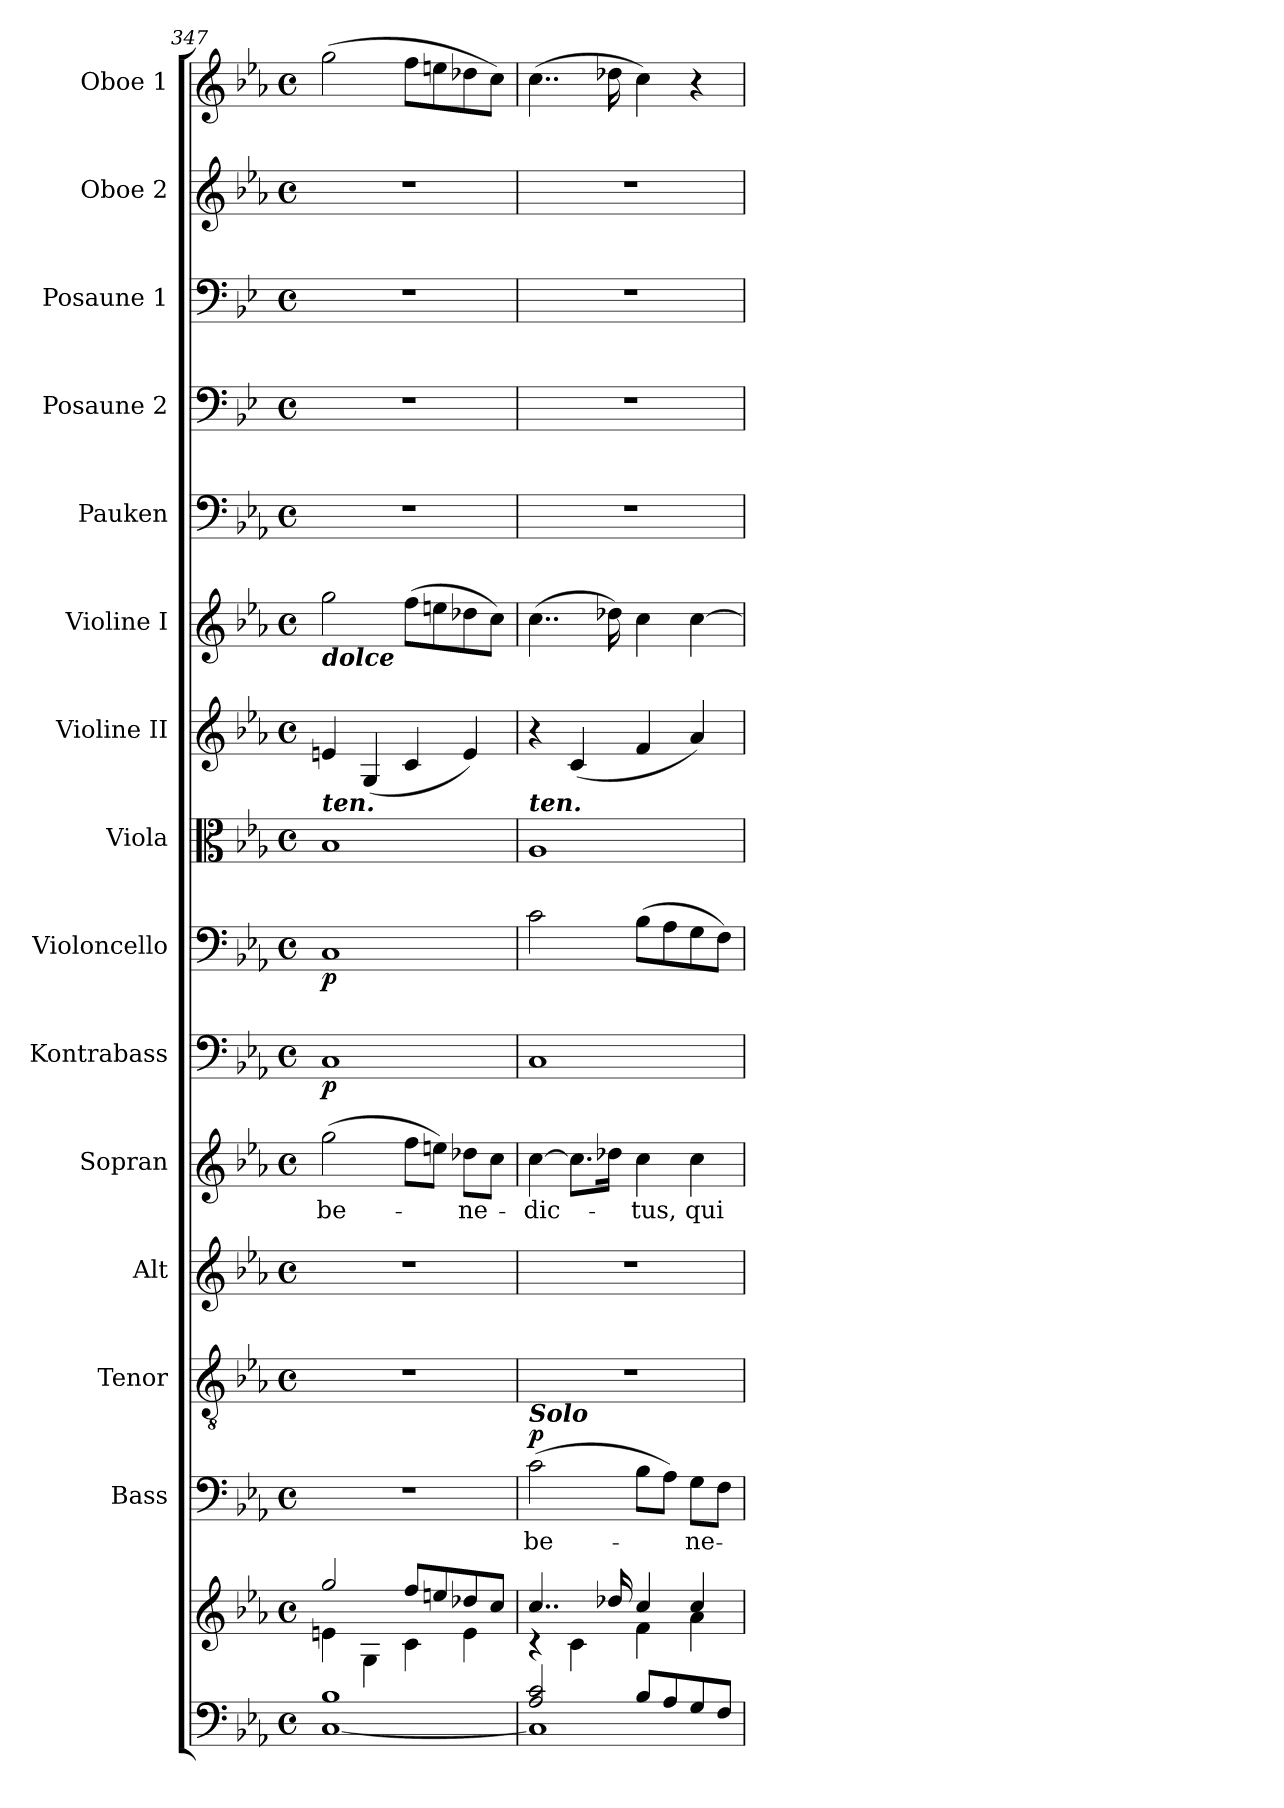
**kern	**kern	**kern	**text	**dynam	**kern	**kern	**kern	**text	**kern	**dynam	**kern	**dynam	**kern	**kern	**kern	**kern	**kern	**kern	**kern	**kern
*part15	*part15	*part14	*part14	*part14	*part13	*part12	*part11	*part11	*part10	*part10	*part9	*part9	*part8	*part7	*part6	*part5	*part4	*part3	*part2	*part1
*staff16	*staff15	*staff14	*staff14	*staff14	*staff13	*staff12	*staff11	*staff11	*staff10	*staff10	*staff9	*staff9	*staff8	*staff7	*staff6	*staff5	*staff4	*staff3	*staff2	*staff1
*	*	*I"Bass	*	*	*I"Tenor	*I"Alt	*I"Sopran	*	*I"Kontrabass	*	*I"Violoncello	*	*I"Viola	*I"Violine II	*I"Violine I	*I"Pauken	*I"Posaune 2	*I"Posaune 1	*I"Oboe 2	*I"Oboe 1
*	*	*I'B.	*	*	*I'T.	*I'A.	*I'S.	*	*I'Kb.	*	*I'Vc.	*	*I'Vla.	*I'Vl. II	*I'Vl. I	*I'Pk.	*I'Pos. 2	*I'Pos. 1	*I'Ob. 2	*I'Ob. 1
*clefF4	*clefG2	*clefF4	*	*	*clefGv2	*clefG2	*clefG2	*	*clefF4	*	*clefF4	*	*clefC3	*clefG2	*clefG2	*clefF4	*clefF4	*clefF4	*clefG2	*clefG2
*	*	*	*	*	*	*	*	*	*ITrd7c12	*	*	*	*	*	*	*	*ITrd4c7	*ITrd4c7	*	*
*k[b-e-a-]	*k[b-e-a-]	*k[b-e-a-]	*	*	*k[b-e-a-]	*k[b-e-a-]	*k[b-e-a-]	*	*k[b-e-a-]	*	*k[b-e-a-]	*	*k[b-e-a-]	*k[b-e-a-]	*k[b-e-a-]	*k[b-e-a-]	*k[b-e-a-]	*k[b-e-a-]	*k[b-e-a-]	*k[b-e-a-]
*E-:	*E-:	*E-:	*	*	*E-:	*E-:	*E-:	*	*E-:	*	*E-:	*	*E-:	*E-:	*E-:	*E-:	*E-:	*E-:	*E-:	*E-:
*M4/4	*M4/4	*M4/4	*	*	*M4/4	*M4/4	*M4/4	*	*M4/4	*	*M4/4	*	*M4/4	*M4/4	*M4/4	*M4/4	*M4/4	*M4/4	*M4/4	*M4/4
*met(c)	*met(c)	*met(c)	*	*	*met(c)	*met(c)	*met(c)	*	*met(c)	*	*met(c)	*	*met(c)	*met(c)	*met(c)	*met(c)	*met(c)	*met(c)	*met(c)	*met(c)
=347	=347	=347	=347	=347	=347	=347	=347	=347	=347	=347	=347	=347	=347	=347	=347	=347	=347	=347	=347	=347
*^	*^	*	*	*	*	*	*	*	*	*	*	*	*	*	*	*	*	*	*	*
!	!	!	!	!	!	!	!	!	!	!	!	!	!	!	!	!	!LO:TX:b:Bi:t=dolce	!	!	!	!	!
!	!	!	!	!	!	!	!	!	!	!	!	!	!	!	!LO:TX:a:Bi:t=ten.	!	!	!	!	!	!	!
!	!	!	!	!	!	!	!	!	!	!LO:LY:b	!	!LO:DY:b	!	!LO:DY:b	!	!	!	!	!	!	!	!
1B-	[<1C	2gg/	4en\	1r	.	.	1r	1r	(>2gg\	be-	1CC	p	1C	p	1B-	4en/	2gg\	1r	1r	1r	1r	(>2gg\
.	.	.	4G\	.	.	.	.	.	.	.	.	.	.	.	.	(<4G/	.	.	.	.	.	.
.	.	8ff/L	4c\	.	.	.	.	.	8ff\L	.	.	.	.	.	.	4c/	(>8ff\L	.	.	.	.	8ff\L
.	.	8een/	.	.	.	.	.	.	8een\J)	.	.	.	.	.	.	.	8een\	.	.	.	.	8een\
!	!	!	!	!	!	!	!	!	!	!LO:LY:b	!	!	!	!	!	!	!	!	!	!	!	!
.	.	8dd-X/	4e\	.	.	.	.	.	8dd-X\L	-ne-	.	.	.	.	.	4e/)	8dd-X\	.	.	.	.	8dd-X\
.	.	8cc/J	.	.	.	.	.	.	8cc\J	.	.	.	.	.	.	.	8cc\J)	.	.	.	.	8cc\J)
=348	=348	=348	=348	=348	=348	=348	=348	=348	=348	=348	=348	=348	=348	=348	=348	=348	=348	=348	=348	=348	=348	=348
!	!	!	!	!	!	!	!	!	!	!	!	!	!	!	!LO:TX:a:Bi:t=ten.	!	!	!	!	!	!	!
!	!	!	!	!LO:TX:a:Bi:t=Solo	!	!	!	!	!	!	!	!	!	!	!	!	!	!	!	!	!	!
!	!	!	!	!	!LO:LY:b	!LO:DY:a	!	!	!	!LO:LY:b	!	!	!	!	!	!	!	!	!	!	!	!
2A-/ 2c/	1C]	4..cc/	4rc	(>2c\	be-	p	1r	1r	[4cc\	-dic-	1CC	.	2c\	.	1A-	4r	(>4..cc\	1r	1r	1r	1r	(>4..cc\
.	.	.	4c\	.	.	.	.	.	8.cc\L]	.	.	.	.	.	.	(<4c/	.	.	.	.	.	.
.	.	16dd-X/	.	.	.	.	.	.	16dd-X\Jk	.	.	.	.	.	.	.	16dd-X\)	.	.	.	.	16dd-X\
!	!	!	!	!	!	!	!	!	!	!LO:LY:b	!	!	!	!	!	!	!	!	!	!	!	!
8B-/L	.	4cc/	4f\	8B-\L	.	.	.	.	4cc\	-tus,	.	.	(>8B-\L	.	.	4f/	4cc\	.	.	.	.	4cc\)
8A-/	.	.	.	8A-\J)	.	.	.	.	.	.	.	.	8A-\	.	.	.	.	.	.	.	.	.
!	!	!	!	!	!LO:LY:b	!	!	!	!	!LO:LY:b	!	!	!	!	!	!	!	!	!	!	!	!
8G/	.	4cc/	4a-\	8G\L	-ne-	.	.	.	4cc\	qui	.	.	8G\	.	.	4a-/)	[4cc\	.	.	.	.	4r
8F/J	.	.	.	8F\J	.	.	.	.	.	.	.	.	8F\J)	.	.	.	.	.	.	.	.	.
*v	*v	*	*	*	*	*	*	*	*	*	*	*	*	*	*	*	*	*	*	*	*	*
*	*v	*v	*	*	*	*	*	*	*	*	*	*	*	*	*	*	*	*	*	*	*
=	=	=	=	=	=	=	=	=	=	=	=	=	=	=	=	=	=	=	=	=
*-	*-	*-	*-	*-	*-	*-	*-	*-	*-	*-	*-	*-	*-	*-	*-	*-	*-	*-	*-	*-
